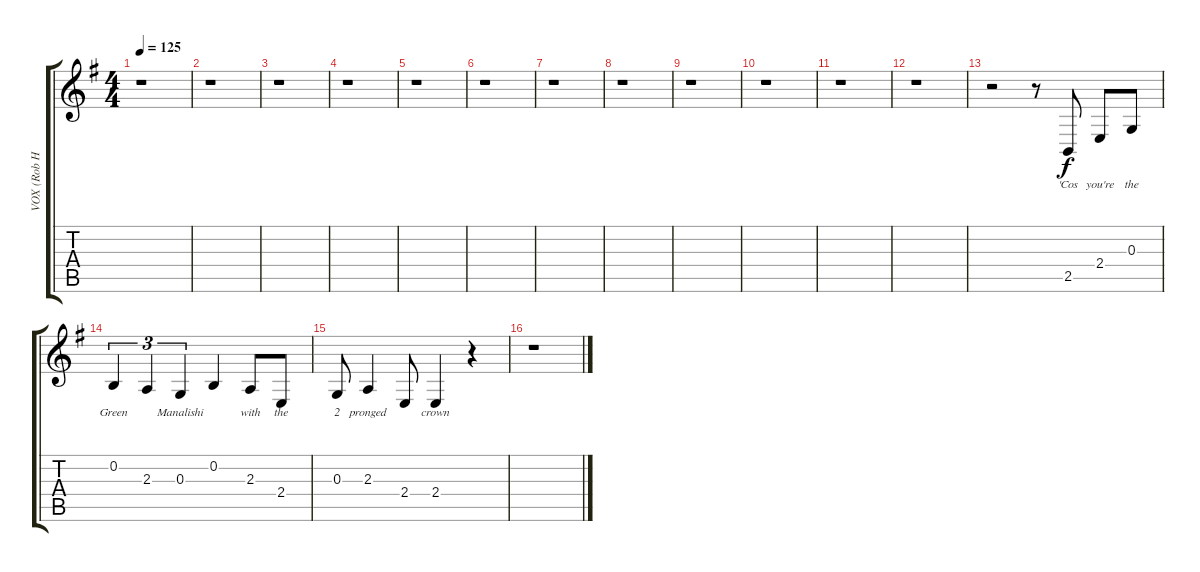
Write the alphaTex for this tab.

\track ("VOX (Rob Halford)" "VOX (Rob H") {solo instrument lead6voice}
\staff {score tabs}
\tuning (E4 B3 G3 D3 A2 E2) {hide}
\ts (4 4)
\tempo 125
\clef g2
\ks g
r.1{dy f} |
r.1 |
r.1 |
r.1 |
r.1 |
r.1 |
r.1 |
r.1 |
r.1 |
r.1 |
r.1 |
r.1 |
r.2 r.8 2.5.8{lyrics (0 "'Cos") lyrics (1 "") lyrics (2 "") lyrics (3 "") lyrics (4 "")} 2.4.8{lyrics (0 "you're") lyrics (1 "") lyrics (2 "") lyrics (3 "") lyrics (4 "")} 0.3.8{lyrics (0 "the") lyrics (1 "") lyrics (2 "") lyrics (3 "") lyrics (4 "")} |
0.2.4{tu (3 2) lyrics (0 "Green") lyrics (1 "") lyrics (2 "") lyrics (3 "") lyrics (4 "")} 2.3.4{tu (3 2) lyrics (0 "") lyrics (1 "") lyrics (2 "") lyrics (3 "") lyrics (4 "")} 0.3.4{tu (3 2) lyrics (0 "Manalishi") lyrics (1 "") lyrics (2 "") lyrics (3 "") lyrics (4 "")} 0.2.4{lyrics (0 "") lyrics (1 "") lyrics (2 "") lyrics (3 "") lyrics (4 "")} 2.3.8{lyrics (0 "with") lyrics (1 "") lyrics (2 "") lyrics (3 "") lyrics (4 "")} 2.4.8{lyrics (0 "the") lyrics (1 "") lyrics (2 "") lyrics (3 "") lyrics (4 "")} |
0.3.8{lyrics (0 "2") lyrics (1 "") lyrics (2 "") lyrics (3 "") lyrics (4 "")} 2.3.4{lyrics (0 "pronged") lyrics (1 "") lyrics (2 "") lyrics (3 "") lyrics (4 "")} 2.4.8{lyrics (0 "") lyrics (1 "") lyrics (2 "") lyrics (3 "") lyrics (4 "")} 2.4.4{lyrics (0 "crown") lyrics (1 "") lyrics (2 "") lyrics (3 "") lyrics (4 "")} r.4 |
r.1
